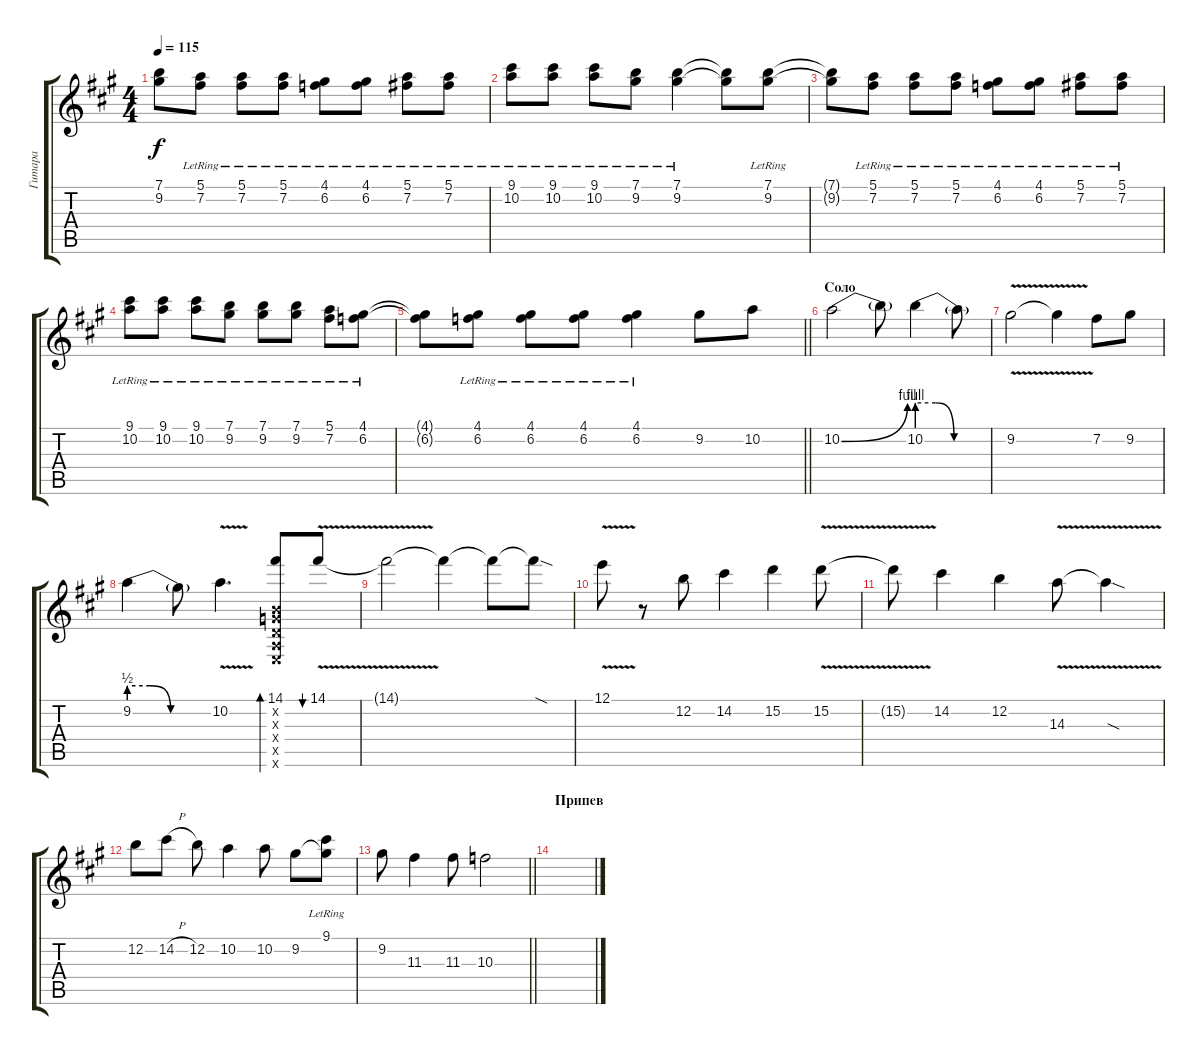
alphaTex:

\track ("Гитара" "Гитара") {instrument acousticguitarsteel}
\staff {score tabs}
\tuning (E4 B3 G3 D3 A2 E2) {hide}
\ts (4 4)
\tempo 115
\clef g2
\ks f#minor
(7.1{t} 9.2{t}).8{dy f} (5.1{lr} 7.2{lr}).8 (5.1{lr} 7.2{lr}).8 (5.1{lr} 7.2{lr}).8 (4.1{lr} 6.2{lr}).8 (4.1{lr} 6.2{lr}).8 (5.1{lr} 7.2{lr}).8 (5.1{lr} 7.2{lr}).8 |
(9.1{lr} 10.2{lr}).8 (9.1{lr} 10.2{lr}).8 (9.1{lr} 10.2{lr}).8 (7.1{lr} 9.2{lr}).8 (7.1{lr} 9.2{lr}).4 (7.1{t} 9.2{t}).8 (7.1{lr} 9.2{lr}).8 |
(7.1{t} 9.2{t}).8 (5.1{lr} 7.2{lr}).8 (5.1{lr} 7.2{lr}).8 (5.1{lr} 7.2{lr}).8 (4.1{lr} 6.2{lr}).8 (4.1{lr} 6.2{lr}).8 (5.1{lr} 7.2{lr}).8 (5.1{lr} 7.2{lr}).8 |
(9.1{lr} 10.2{lr}).8 (9.1{lr} 10.2{lr}).8 (9.1{lr} 10.2{lr}).8 (7.1{lr} 9.2{lr}).8 (7.1{lr} 9.2{lr}).8 (7.1{lr} 9.2{lr}).8 (5.1{lr} 7.2{lr}).8 (4.1{lr} 6.2{lr}).8 |
\barLineRight lightlight
(4.1{t} 6.2{t}).8 (4.1{lr} 6.2{lr}).8 (4.1{lr} 6.2{lr}).8 (4.1{lr} 6.2{lr}).8 (4.1{lr} 6.2{lr}).4 9.2.8{volume 16 instrument overdrivenguitar} 10.2.8 |
\section ("" "Соло")
10.2{be (bend 0 0 60 4)}.2 10.2{t}.8 10.2{be (custom 0 4 15 4 30 0 60 0)}.4 10.2{t}.8 |
9.2{v}.2 9.2{v t}.4 7.2.8 9.2.8 |
9.2{be (custom 0 2 15 2 30 0 60 0)}.4 9.2{t}.8 10.2{v}.4{d} (14.1 0.2{x} 0.3{x} 0.4{x} 0.5{x} 0.6{x}).8{bd 120} 14.1{v}.8{bu 120} |
14.1{t}.2 14.1{t}.4 14.1{t}.8 14.1{sod t}.8 |
12.1{v}.8 r.8 12.2.8 14.2.4 15.2.4 15.2{v}.8 |
15.2{t}.8 14.2.4 12.2.4 14.3{v}.8 14.3{sod t}.4 |
12.2.8 14.2{h}.8 12.2.8 10.2.4 10.2.8 9.2.8 (9.1{lr} 9.2{t}).8 |
\barLineRight lightlight
9.2.8 11.3.4 11.3.8 10.3.2 |
\section ("" "Припев")
